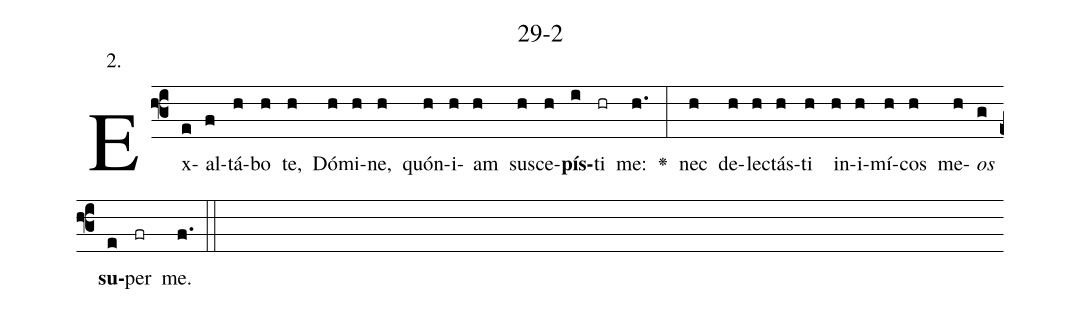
name: 29-2;
annotation: 2.;
%%
(f3)Ex(e)al(f)tá(h)bo(h) te,(h) Dó(h)mi(h)ne,(h) quón(h)i(h)am(h) su(h)sce(h)<b>pís</b>(i)ti(hr) me:(h.) <v>\greheightstar</v>(:) nec(h) de(h)lec(h)tás(h)ti(h) in(h)i(h)mí(h)cos(h) me(h)<i>os</i>(g) <b>su</b>(e)per(fr) me.(f.) (::)


%E(h) u(h) o(h) u(g) a(e) e.(f.) (::)
